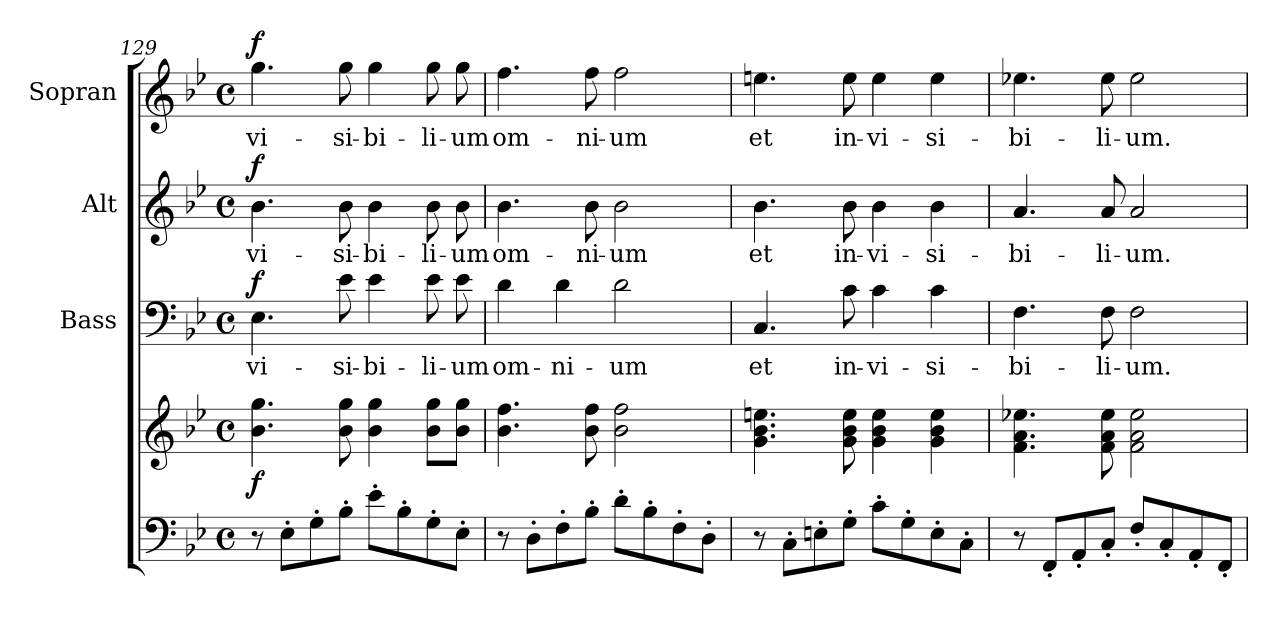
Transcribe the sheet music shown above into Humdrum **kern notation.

**kern	**kern	**dynam	**kern	**text	**dynam	**kern	**text	**dynam	**kern	**text	**dynam
*part4	*part4	*part4	*part3	*part3	*part3	*part2	*part2	*part2	*part1	*part1	*part1
*staff5	*staff4	*staff4/5	*staff3	*staff3	*staff3	*staff2	*staff2	*staff2	*staff1	*staff1	*staff1
*	*	*	*I"Bass	*	*	*I"Alt	*	*	*I"Sopran	*	*
*	*	*	*I'B.	*	*	*I'A.	*	*	*I'S.	*	*
*clefF4	*clefG2	*	*clefF4	*	*	*clefG2	*	*	*clefG2	*	*
*k[b-e-]	*k[b-e-]	*	*k[b-e-]	*	*	*k[b-e-]	*	*	*k[b-e-]	*	*
*B-:	*B-:	*	*B-:	*	*	*B-:	*	*	*B-:	*	*
*M4/4	*M4/4	*	*M4/4	*	*	*M4/4	*	*	*M4/4	*	*
*met(c)	*met(c)	*	*met(c)	*	*	*met(c)	*	*	*met(c)	*	*
=129	=129	=129	=129	=129	=129	=129	=129	=129	=129	=129	=129
!	!	!LO:DY:b	!	!LO:LY:b	!LO:DY:a	!	!LO:LY:b	!LO:DY:a	!	!LO:LY:b	!LO:DY:a
8r	4.b-\ 4.gg\	f	4.E-\	vi-	f	4.b-\	vi-	f	4.gg\	vi-	f
8E-'>\L	.	.	.	.	.	.	.	.	.	.	.
8G'>\	.	.	.	.	.	.	.	.	.	.	.
!	!	!	!	!LO:LY:b	!	!	!LO:LY:b	!	!	!LO:LY:b	!
8B-'>\J	8b-\ 8gg\	.	8e-\	-si-	.	8b-\	-si-	.	8gg\	-si-	.
!	!	!	!	!LO:LY:b	!	!	!LO:LY:b	!	!	!LO:LY:b	!
8e-'>\L	4b-\ 4gg\	.	4e-\	-bi-	.	4b-\	-bi-	.	4gg\	-bi-	.
8B-'>\	.	.	.	.	.	.	.	.	.	.	.
!	!	!	!	!LO:LY:b	!	!	!LO:LY:b	!	!	!LO:LY:b	!
8G'>\	8b-\ 8gg\L	.	8e-\	-li-	.	8b-\	-li-	.	8gg\	-li-	.
!	!	!	!	!LO:LY:b	!	!	!LO:LY:b	!	!	!LO:LY:b	!
8E-'>\J	8b-\ 8gg\J	.	8e-\	-um	.	8b-\	-um	.	8gg\	-um	.
!!LO:PB:g=z
=130	=130	=130	=130	=130	=130	=130	=130	=130	=130	=130	=130
!	!	!	!	!LO:LY:b	!	!	!LO:LY:b	!	!	!LO:LY:b	!
8r	4.b-\ 4.ff\	.	4d\	om-	.	4.b-\	om-	.	4.ff\	om-	.
8D'>\L	.	.	.	.	.	.	.	.	.	.	.
!	!	!	!	!LO:LY:b	!	!	!	!	!	!	!
8F'>\	.	.	4d\	-ni-	.	.	.	.	.	.	.
!	!	!	!	!	!	!	!LO:LY:b	!	!	!LO:LY:b	!
8B-'>\J	8b-\ 8ff\	.	.	.	.	8b-\	-ni-	.	8ff\	-ni-	.
!	!	!	!	!LO:LY:b	!	!	!LO:LY:b	!	!	!LO:LY:b	!
8d'>\L	2b-\ 2ff\	.	2d\	-um	.	2b-\	-um	.	2ff\	-um	.
8B-'>\	.	.	.	.	.	.	.	.	.	.	.
8F'>\	.	.	.	.	.	.	.	.	.	.	.
8D'>\J	.	.	.	.	.	.	.	.	.	.	.
=131	=131	=131	=131	=131	=131	=131	=131	=131	=131	=131	=131
!	!	!	!	!LO:LY:b	!	!	!LO:LY:b	!	!	!LO:LY:b	!
8r	4.g\ 4.b-\ 4.een\	.	4.C/	et	.	4.b-\	et	.	4.een\	et	.
8C'>\L	.	.	.	.	.	.	.	.	.	.	.
8En'>\	.	.	.	.	.	.	.	.	.	.	.
!	!	!	!	!LO:LY:b	!	!	!LO:LY:b	!	!	!LO:LY:b	!
8G'>\J	8g\ 8b-\ 8ee\	.	8c\	in-	.	8b-\	in-	.	8ee\	in-	.
!	!	!	!	!LO:LY:b	!	!	!LO:LY:b	!	!	!LO:LY:b	!
8c'>\L	4g\ 4b-\ 4ee\	.	4c\	-vi-	.	4b-\	-vi-	.	4ee\	-vi-	.
8G'>\	.	.	.	.	.	.	.	.	.	.	.
!	!	!	!	!LO:LY:b	!	!	!LO:LY:b	!	!	!LO:LY:b	!
8E'>\	4g\ 4b-\ 4ee\	.	4c\	-si-	.	4b-\	-si-	.	4ee\	-si-	.
8C'>\J	.	.	.	.	.	.	.	.	.	.	.
=132	=132	=132	=132	=132	=132	=132	=132	=132	=132	=132	=132
!	!	!	!	!LO:LY:b	!	!	!LO:LY:b	!	!	!LO:LY:b	!
8r	4.f\ 4.a\ 4.ee-X\	.	4.F\	-bi-	.	4.a/	-bi-	.	4.ee-X\	-bi-	.
8FF'</L	.	.	.	.	.	.	.	.	.	.	.
8AA'</	.	.	.	.	.	.	.	.	.	.	.
!	!	!	!	!LO:LY:b	!	!	!LO:LY:b	!	!	!LO:LY:b	!
8C'</J	8f\ 8a\ 8ee-\	.	8F\	-li-	.	8a/	-li-	.	8ee-\	-li-	.
!	!	!	!	!LO:LY:b	!	!	!LO:LY:b	!	!	!LO:LY:b	!
8F'</L	2f\ 2a\ 2ee-\	.	2F\	-um.	.	2a/	-um.	.	2ee-\	-um.	.
8C'</	.	.	.	.	.	.	.	.	.	.	.
8AA'</	.	.	.	.	.	.	.	.	.	.	.
8FF'</J	.	.	.	.	.	.	.	.	.	.	.
=	=	=	=	=	=	=	=	=	=	=	=
*-	*-	*-	*-	*-	*-	*-	*-	*-	*-	*-	*-
